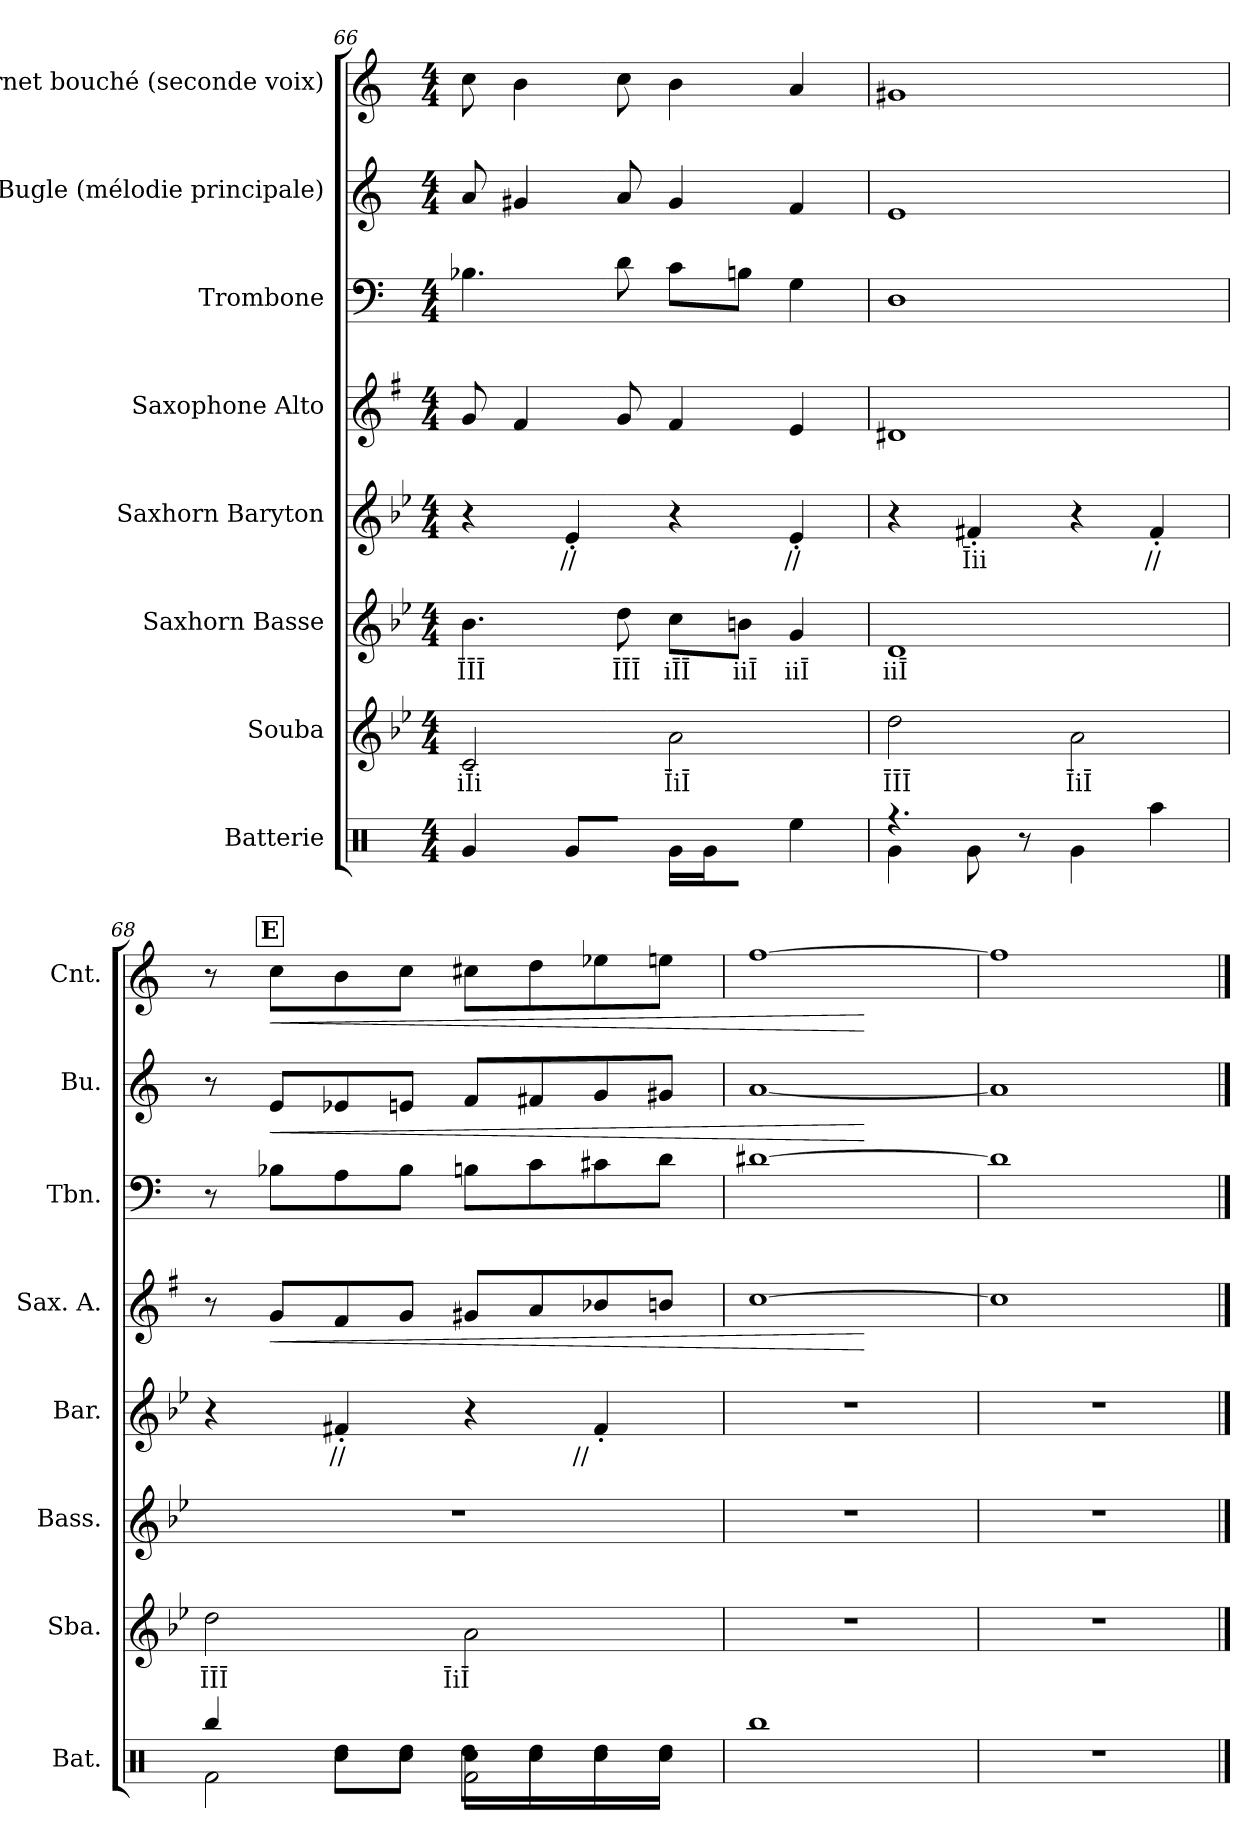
**kern	**kern	**text	**kern	**text	**kern	**text	**kern	**dynam	**kern	**kern	**dynam	**kern	**dynam
*part8	*part7	*part7	*part6	*part6	*part5	*part5	*part4	*part4	*part3	*part2	*part2	*part1	*part1
*staff8	*staff7	*staff7	*staff6	*staff6	*staff5	*staff5	*staff4	*staff4	*staff3	*staff2	*staff2	*staff1	*staff1
*I"Batterie	*I"Souba	*	*I"Saxhorn Basse	*	*I"Saxhorn Baryton	*	*I"Saxophone Alto	*	*I"Trombone	*I"Bugle (mélodie principale)	*	*I"Cornet bouché (seconde voix)	*
*I'Bat.	*I'Sba.	*	*I'Bass.	*	*I'Bar.	*	*I'Sax. A.	*	*I'Tbn.	*I'Bu.	*	*I'Cnt.	*
*clefX	*clefG2	*	*clefG2	*	*clefG2	*	*clefG2	*	*clefF4	*clefG2	*	*clefG2	*
*	*ITrd15c26	*	*ITrd8c14	*	*ITrd8c14	*	*ITrd5c9	*	*	*ITrd1c2	*	*ITrd1c2	*
*k[]	*k[b-e-]	*	*k[b-e-]	*	*k[b-e-]	*	*k[b-e-]	*	*k[]	*k[b-e-]	*	*k[b-e-]	*
*M4/4	*M4/4	*	*M4/4	*	*M4/4	*	*M4/4	*	*M4/4	*M4/4	*	*M4/4	*
=66	=66	=66	=66	=66	=66	=66	=66	=66	=66	=66	=66	=66	=66
!	!	!LO:LY:b	!	!LO:LY:b	!	!	!	!	!	!	!	!	!
4Rg/	2CC/	iĪi	4.B-\	ĪĪĪ	4r	.	8B-/	.	4.B-X\	8g/	.	8b-\	.
.	.	.	.	.	.	.	4A/	.	.	4f#X/	.	4a\	.
!	!	!	!	!	!	!LO:LY:b	!	!	!	!	!	!	!
8Rg/L	.	.	.	.	4E-'/	//	.	.	.	.	.	.	.
!	!	!	!	!LO:LY:b	!	!	!	!	!	!	!	!	!
8R/J	.	.	8d\	ĪĪĪ	.	.	8B-/	.	8d\	8g/	.	8b-\	.
!	!	!LO:LY:b	!	!LO:LY:b	!	!	!	!	!	!	!	!	!
16Rg\LL	2AA\	ĪiĪ	8c\L	iĪĪ	4r	.	4A/	.	8c\L	4f#/	.	4a\	.
16Rg\J	.	.	.	.	.	.	.	.	.	.	.	.	.
!	!	!	!	!LO:LY:b	!	!	!	!	!	!	!	!	!
8R\J	.	.	8Bn\J	iiĪ	.	.	.	.	8Bn\J	.	.	.	.
!	!	!	!	!LO:LY:b	!	!LO:LY:b	!	!	!	!	!	!	!
4Ree\	.	.	4G/	iiĪ	4E-'/	//	4G/	.	4G\	4e-/	.	4g/	.
=67	=67	=67	=67	=67	=67	=67	=67	=67	=67	=67	=67	=67	=67
*^	*	*	*	*	*	*	*	*	*	*	*	*	*
!	!	!	!LO:LY:b	!	!LO:LY:b	!	!	!	!	!	!	!	!	!
4.r	4Rg\	2D\	ĪĪĪ	1D	iiĪ	4r	.	1F#X	.	1D	1d	.	1f#X	.
!	!	!	!	!	!	!	!LO:LY:b	!	!	!	!	!	!	!
.	8Rg\	.	.	.	.	4F#X'/	Īii	.	.	.	.	.	.	.
8R\	8r	.	.	.	.	.	.	.	.	.	.	.	.	.
!	!	!	!LO:LY:b	!	!	!	!	!	!	!	!	!	!	!
4Rg\	2ryy	2AA\	ĪiĪ	.	.	4r	.	.	.	.	.	.	.	.
!	!	!	!	!	!	!	!LO:LY:b	!	!	!	!	!	!	!
4Raa\	.	.	.	.	.	4F#'/	//	.	.	.	.	.	.	.
!!LO:PB:g=z
!!LO:REH:place=s1:a:B:fs=14:t=E:qo=0.5
=68	=68	=68	=68	=68	=68	=68	=68	=68	=68	=68	=68	=68	=68	=68
*	*^	*	*	*	*	*	*	*	*	*	*	*	*	*
!	!	!	!	!LO:LY:b	!	!	!	!	!	!	!	!	!	!	!
2Rf\	4Rbb/	4ryy	2D\	ĪĪĪ	1r	.	4r	.	8r	.	8r	8r	.	8r	.
!	!	!	!	!	!	!	!	!	!	!LO:HP:b	!	!	!LO:HP:b	!	!LO:HP:b
.	.	.	.	.	.	.	.	.	8B-/L	<	8B-X\L	8d/L	<	8b-\L	<
!	!	!	!	!	!	!	!	!LO:LY:b	!	!	!	!	!	!	!
.	8Rdd\L	8Rcc\L	.	.	.	.	4F#X'/	//	8A/	.	8A\	8d-X/	.	8a\	.
.	8Rdd\J	8Rcc\J	.	.	.	.	.	.	8B-/J	.	8B-\J	8dn/J	.	8b-\J	.
!	!	!	!	!LO:LY:b	!	!	!	!	!	!	!	!	!	!	!
2Rf\	8Rdd\L	8Rcc\L	2AA\	ĪiĪ	.	.	4r	.	8Bn/L	.	8Bn\L	8e-/L	.	8bn\L	.
.	8Rdd\	8Rcc\	.	.	.	.	.	.	8c/	.	8c\	8en/	.	8cc\	.
!	!	!	!	!	!	!	!	!LO:LY:b	!	!	!	!	!	!	!
.	8Rdd\	8Rcc\	.	.	.	.	4F#'/	//	8d-X/	.	8c#X\	8f/	.	8dd-X\	.
.	8Rdd\J	8Rcc\J	.	.	.	.	.	.	8dn/J	.	8d\J	8f#X/J	.	8ddn\J	.
*v	*v	*v	*	*	*	*	*	*	*	*	*	*	*	*	*
=69	=69	=69	=69	=69	=69	=69	=69	=69	=69	=69	=69	=69	=69
1Rbb	1r	.	1r	.	1r	.	[1e-	.	[1d#X	[1g	.	[1ee-	.
.	.	.	.	.	.	.	.	[	.	.	[	.	[
=70	=70	=70	=70	=70	=70	=70	=70	=70	=70	=70	=70	=70	=70
1r	1r	.	1r	.	1r	.	1e-]	.	1d#]	1g]	.	1ee-]	.
==	==	==	==	==	==	==	==	==	==	==	==	==	==
*-	*-	*-	*-	*-	*-	*-	*-	*-	*-	*-	*-	*-	*-
